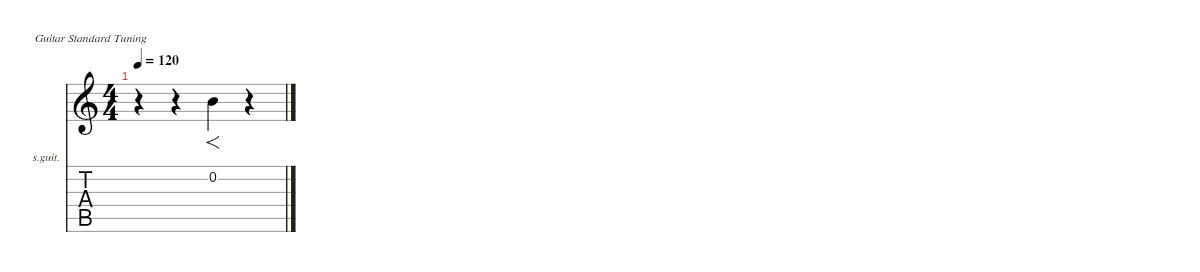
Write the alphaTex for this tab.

\defaultSystemsLayout 4
\hideDynamics
\bracketExtendMode nobrackets
\firstSystemTrackNameOrientation horizontal
\otherSystemsTrackNameOrientation horizontal
\track ("Track 1" "s.guit.") {instrument acousticguitarsteel}
\staff {score tabs}
\tuning (E4 B3 G3 D3 A2 E2)
\ts (4 4)
\tempo 120
\clef g2
\ks c
r.4{dy mp instrument acousticguitarsteel beam Down} r.4{beam Down} 0.2.4{f beam Down} r.4{beam Down}
